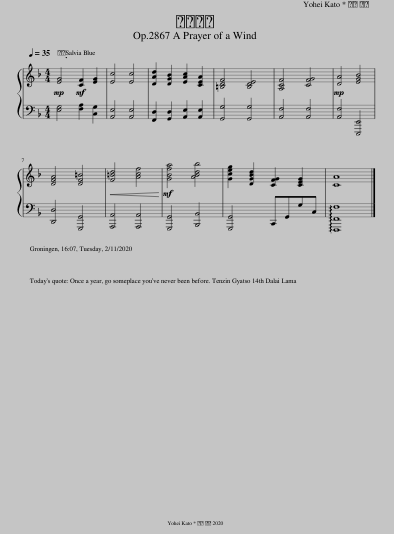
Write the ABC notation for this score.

X:1
%%score { 1 | 2 }
L:1/8
Q:1/4=35
M:4/4
I:linebreak $
K:F
V:1 treble
V:2 bass
V:1
!mp! [EG]4!mf! [CF]2 [EG]2 | [Ec]4 [Ec]4 | [DAd]2 [DGB]2 [EAc]2 [CEA]2 | [=B,DF]4 [B,DE]4 | [A,CF]4 [CFG]4 | %5
!mp! [DA]4 [EGB]4 |$ [DFA]4 [DF=B]4 |!<(! [F=Bd]4 [Acf]4!<)! |!mf! [GBfa]4 [ABdb]4 | [Gceg]2 [DGBd]2 [CFG]2 [CEG]2 | %10
 [CA]8 |] %11
V:2
 [E,G,]4 [F,A,]2 [C,G,]2 | [A,,E,]4 [A,,E,]4 | [F,,D,]2 [G,,D,]2 [A,,E,]2 [A,,E,]2 | [G,,G,]4 [G,,G,]4 | [A,,F,]4 [A,,F,]4 | %5
 [A,,F,]4 [E,,,E,,]4 |$ [D,,D,]4 [G,,,G,,]4 | [A,,,A,,]4 [A,,,A,,]4 | [G,,,G,,]4 [B,,,B,,]4 | [G,,,G,,]4 C,,G,,G,C, | %10
 !arpeggio![F,,,F,,F,]8 |] %11
